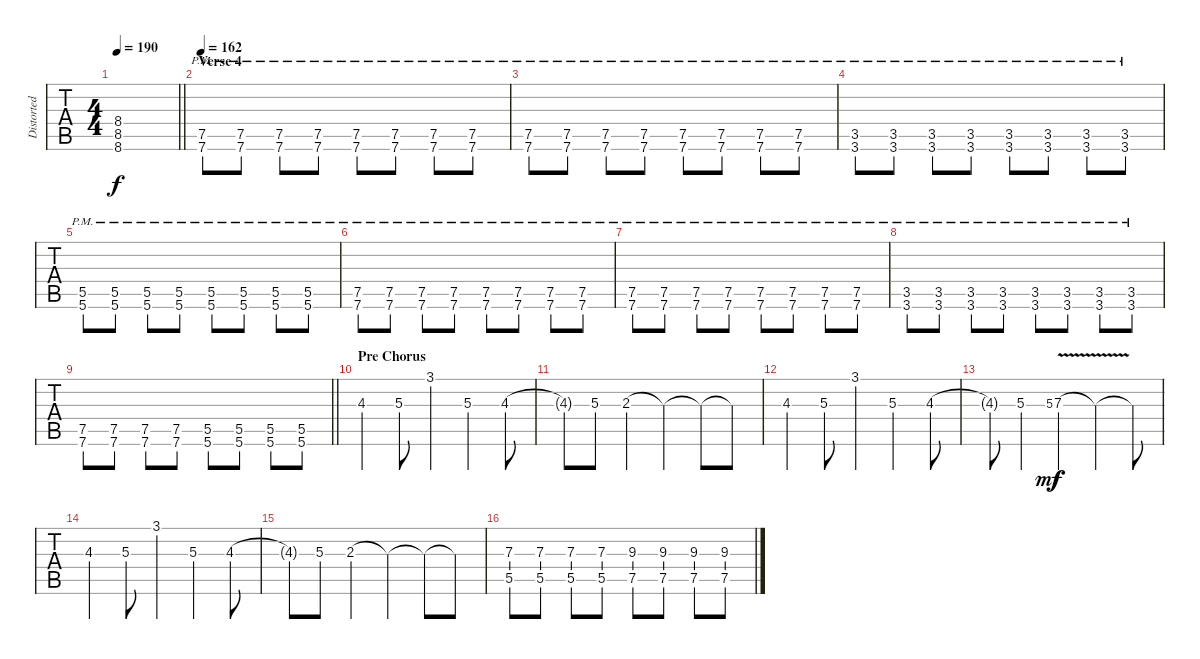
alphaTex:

\track ("Distorted 2 [Tuck]" "Distorted ") {instrument distortionguitar}
\staff {tabs}
\tuning (D4 A3 F3 C3 G2 C2) {hide}
\ts (4 4)
\tempo 190
\clef g2
\barLineRight lightlight
\ks c
(8.4{t} 8.5{t} 8.6{t}).1{dy f} |
\section ("" "Verse 4")
\tempo 162
(7.5{pm} 7.6{pm}).8 (7.5{pm} 7.6{pm}).8 (7.5{pm} 7.6{pm}).8 (7.5{pm} 7.6{pm}).8 (7.5{pm} 7.6{pm}).8 (7.5{pm} 7.6{pm}).8 (7.5{pm} 7.6{pm}).8 (7.5{pm} 7.6{pm}).8 |
(7.5{pm} 7.6{pm}).8 (7.5{pm} 7.6{pm}).8 (7.5{pm} 7.6{pm}).8 (7.5{pm} 7.6{pm}).8 (7.5{pm} 7.6{pm}).8 (7.5{pm} 7.6{pm}).8 (7.5{pm} 7.6{pm}).8 (7.5{pm} 7.6{pm}).8 |
(3.5{pm} 3.6{pm}).8 (3.5{pm} 3.6{pm}).8 (3.5{pm} 3.6{pm}).8 (3.5{pm} 3.6{pm}).8 (3.5{pm} 3.6{pm}).8 (3.5{pm} 3.6{pm}).8 (3.5{pm} 3.6{pm}).8 (3.5{pm} 3.6{pm}).8 |
(5.5{pm} 5.6{pm}).8 (5.5{pm} 5.6{pm}).8 (5.5{pm} 5.6{pm}).8 (5.5{pm} 5.6{pm}).8 (5.5{pm} 5.6{pm}).8 (5.5{pm} 5.6{pm}).8 (5.5{pm} 5.6{pm}).8 (5.5{pm} 5.6{pm}).8 |
(7.5{pm} 7.6{pm}).8 (7.5{pm} 7.6{pm}).8 (7.5{pm} 7.6{pm}).8 (7.5{pm} 7.6{pm}).8 (7.5{pm} 7.6{pm}).8 (7.5{pm} 7.6{pm}).8 (7.5{pm} 7.6{pm}).8 (7.5{pm} 7.6{pm}).8 |
(7.5{pm} 7.6{pm}).8 (7.5{pm} 7.6{pm}).8 (7.5{pm} 7.6{pm}).8 (7.5{pm} 7.6{pm}).8 (7.5{pm} 7.6{pm}).8 (7.5{pm} 7.6{pm}).8 (7.5{pm} 7.6{pm}).8 (7.5{pm} 7.6{pm}).8 |
(3.5{pm} 3.6{pm}).8 (3.5{pm} 3.6{pm}).8 (3.5{pm} 3.6{pm}).8 (3.5{pm} 3.6{pm}).8 (3.5{pm} 3.6{pm}).8 (3.5{pm} 3.6{pm}).8 (3.5{pm} 3.6{pm}).8 (3.5{pm} 3.6{pm}).8 |
\barLineRight lightlight
(7.5 7.6).8 (7.5 7.6).8 (7.5 7.6).8 (7.5 7.6).8 (5.5 5.6).8 (5.5 5.6).8 (5.5 5.6).8 (5.5 5.6).8 |
\section ("" "Pre Chorus")
4.3.4 5.3.8 3.1.4 5.3.4 4.3.8 |
4.3{t}.8 5.3.8 2.3.4 2.3{t}.4 2.3{t}.8 2.3{t}.8 |
4.3.4 5.3.8 3.1.4 5.3.4 4.3.8 |
4.3{t}.8 5.3.4 5.3.8{gr dy mf} 7.3{v}.4{dy f} 7.3{t}.4 7.3{t}.8 |
4.3.4 5.3.8 3.1.4 5.3.4 4.3.8 |
4.3{t}.8 5.3.8 2.3.4 2.3{t}.4 2.3{t}.8 2.3{t}.8 |
(7.3 5.5).8 (7.3 5.5).8 (7.3 5.5).8 (7.3 5.5).8 (9.3 7.5).8 (9.3 7.5).8 (9.3 7.5).8 (9.3 7.5).8
